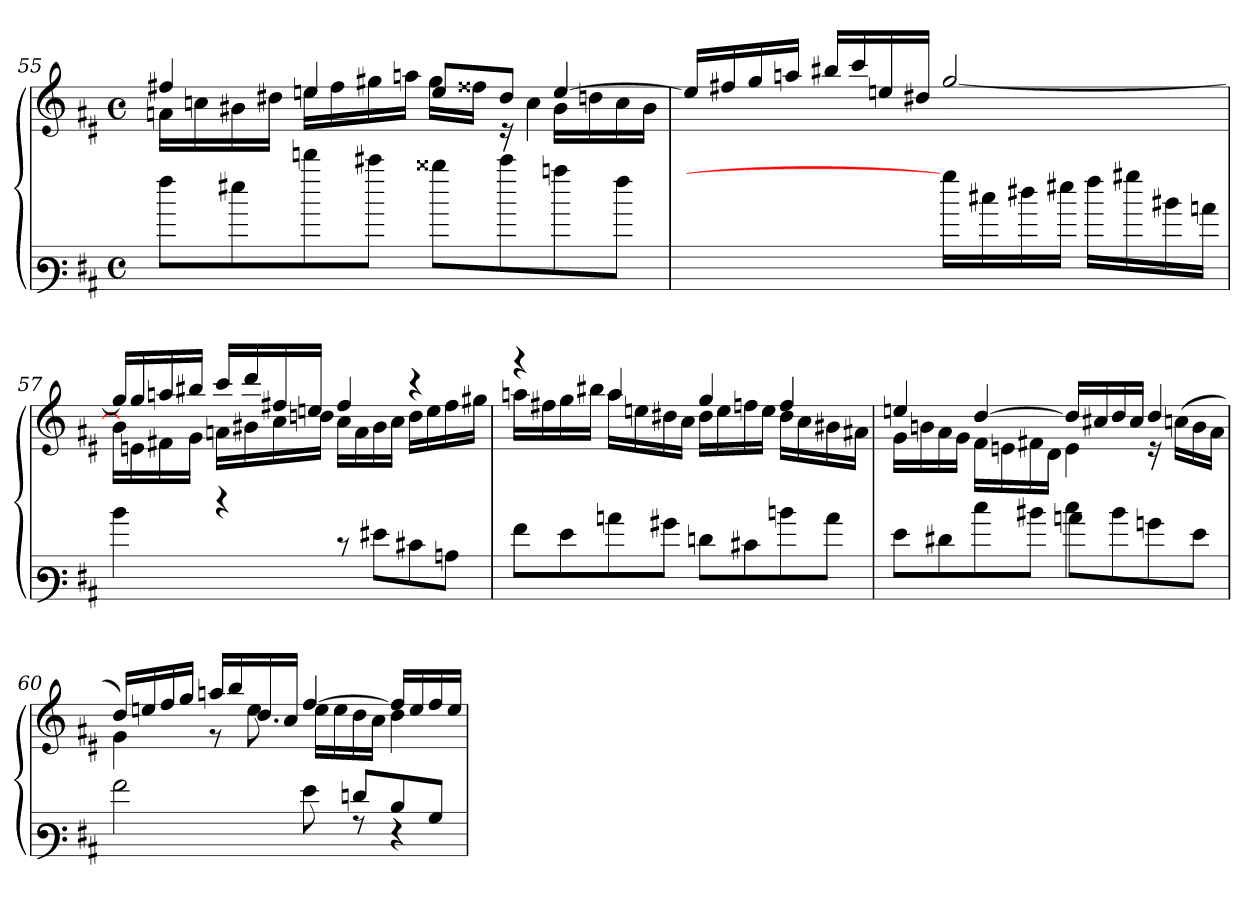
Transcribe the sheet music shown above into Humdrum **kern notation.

**kern	**kern
*part1	*part1
*staff2	*staff1
!!LO:LB:g=z
*clefF3	*clefG3
*k[f#c#]	*k[f#c#]
*M4/4	*M4/4
*met(c)	*met(c)
=55	=55
*	*^
*	*	*^
8aa\L	4dd#X/	2.ryy	16f\LL
.	.	.	16an\
8gg#X\	.	.	16g#X\
.	.	.	16b#X\JJ
8fff\	4cc/	.	16cc\LL
.	.	.	16dd#\
8eee#X\J	.	.	16ee#\
.	.	.	16ff\JJ
8ddd##X\L	8cc/L	.	16ee#\LL
.	.	.	16dd##\JJ
8eee#\	8b#/J	.	16rB
.	.	.	4a\
8cccn\	[>4cc/	16g#\LL	.
.	.	16bn\	.
8aa\J	.	16a\	.
.	.	16g#\JJ	16ryy
*	*v	*v	*v
=56	=56
2ryy	16cc/LL]
.	16dd#X/
.	16ee/
.	16ff/JJ
.	16gg#X/LL
.	16aa/
.	16cc/
.	16b#X/JJ
16bb#\LL]	[>2ee/
16ee#X\	.
16ff#X\	.
16gg#X\JJ	.
16aa\LL	.
16bb#\	.
16dd#\	.
16cc\JJ	.
=57	=57
*	*^
4dd\	16ee/LL]	16g\LL]
.	16ee/	16c\
.	16ff/	16d#X\
.	16gg#X/JJ	16e\JJ
4rff	16aa/LL	16f\LL
.	16bb/	16g#X\
.	16dd#X/	16a\
.	16cc/JJ	16bn\JJ
8re	4dd#/	16a\LL
.	.	16f\
8g#\L	.	16g#\
.	.	16a\JJ
8e#X\	4raa	16b\LL
.	.	16cc\
8c\J	.	16dd#\
.	.	16ee#\JJ
!!LO:LB:g=z	!!
=58	=58	=58
8a\L	4reee	16ff\LL
.	.	16dd#X\
8g\	.	16ee\
.	.	16gg#X\JJ
8cc\	4ff/	16ff\LL
.	.	16cc\
8b#X\J	.	16b#\
.	.	16a\JJ
8f\L	4ee/	16b#\LL
.	.	16cc\
8e#X\	.	16ddn\
.	.	16cc\JJ
8ddn\	4dd/	16b#\LL
.	.	16a\
8cc\J	.	16g#X\
.	.	16f#X\JJ
=59	=59	=59
*^	*	*
8g\L	2ryy	4cc/	16e\LL
.	.	.	16gn\
8f#X\	.	.	16f#\
.	.	.	16e\JJ
8ee\	.	[>4b/	16d\LL
.	.	.	16c\
8dd#X\J	.	.	16d#\
.	.	.	16B\JJ
4ee\	8cc\L	16b/LL]	4c\
.	.	16a#X/	.
.	8dd#\	16b/	.
.	.	16a#/JJ	.
4ryy	8bn\	4b/	16rB
.	.	.	(>16an\LL
.	8g\J	.	16g\
.	.	.	16f#\JJ
=60	=60	=60	=60
*	*	*	*^
2a\	8ryy	2ryy	16b/LL)	4e\
.	.	.	16cc/	.
*v	*v	*	*	*
.	.	16dd/	.
.	.	16ee/JJ	.
.	.	16ff/LL	8re
.	.	16gg/	.
.	.	16.b/	8cc\
.	.	16a/JJ	.
8g\	[>4dd/	.	(16cc\LL
.	.	4...ryy	.
.	.	.	16cc\
*^	*	*	*
8f/L	8rA	.	.	16b\
.	.	.	.	16a\JJ
8d/	4rE	16dd/LL]	.	4b\
.	.	16cc/	.	.
8B/J	.	16dd/	.	.
.	.	16cc/JJ	.	.
*v	*v	*	*	*
*	*v	*v	*v
=	=
*-	*-
